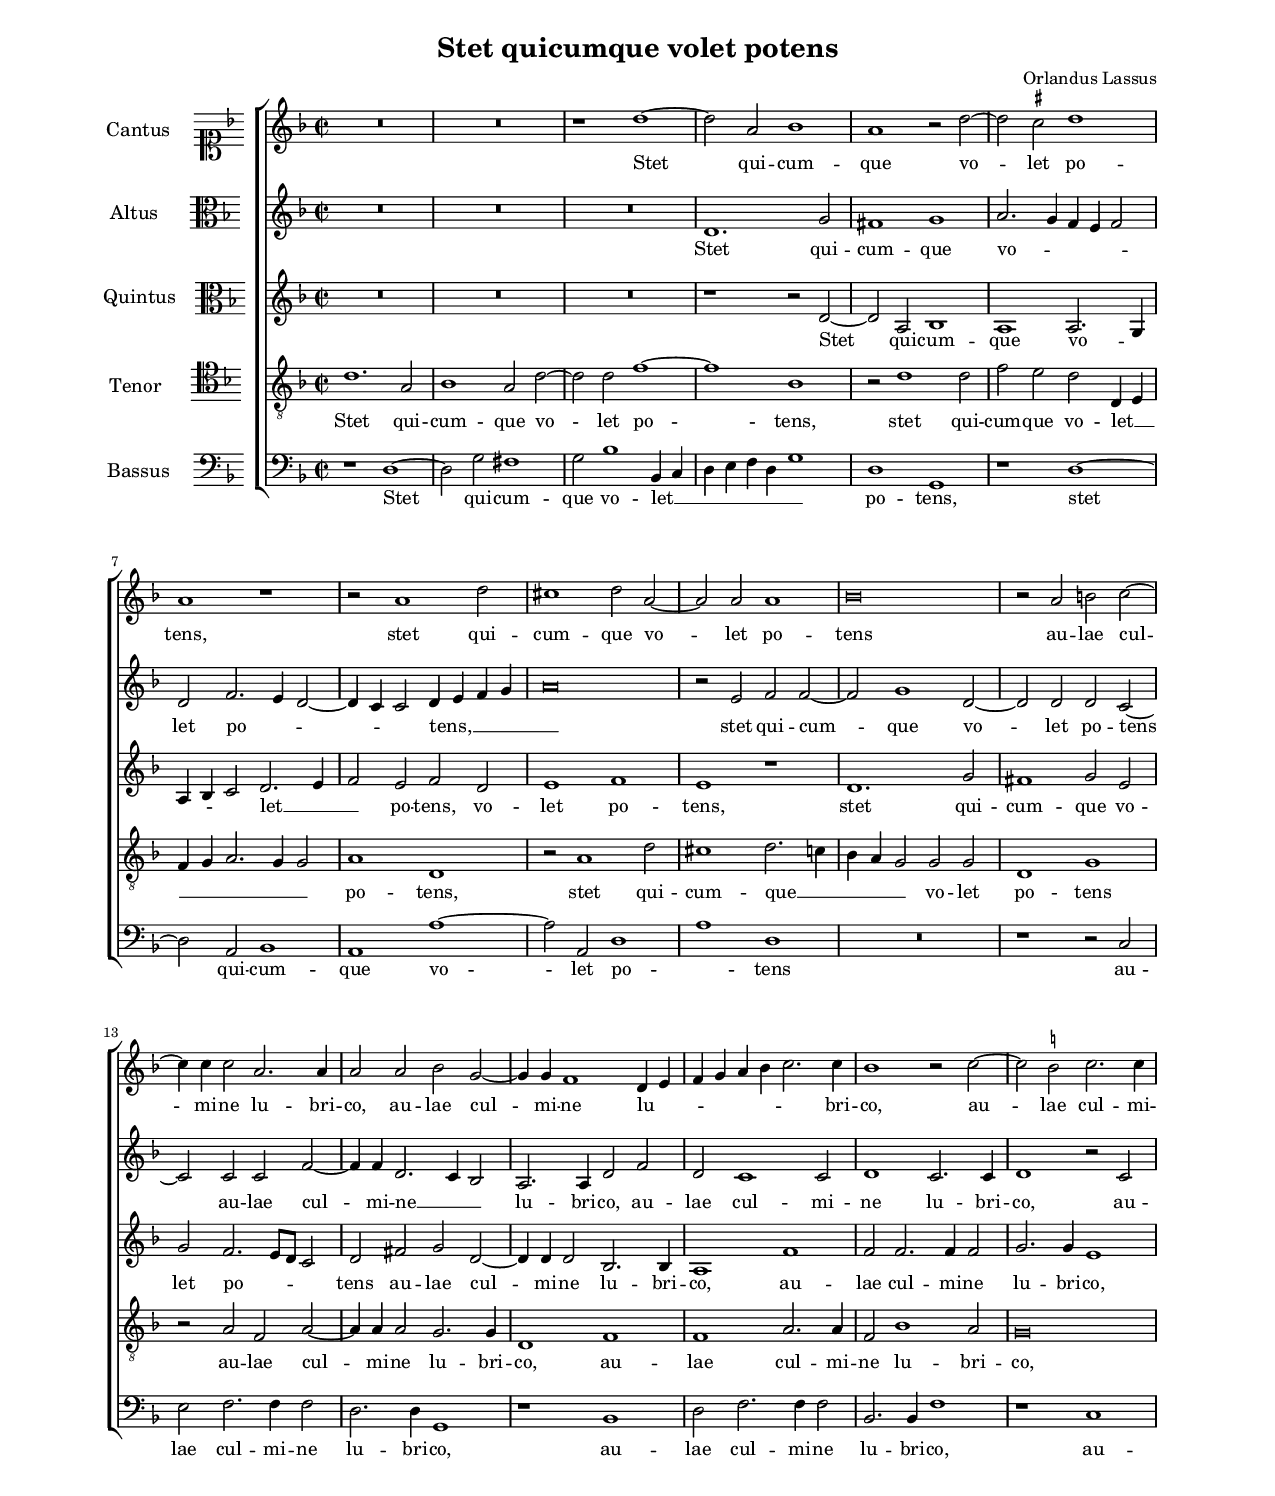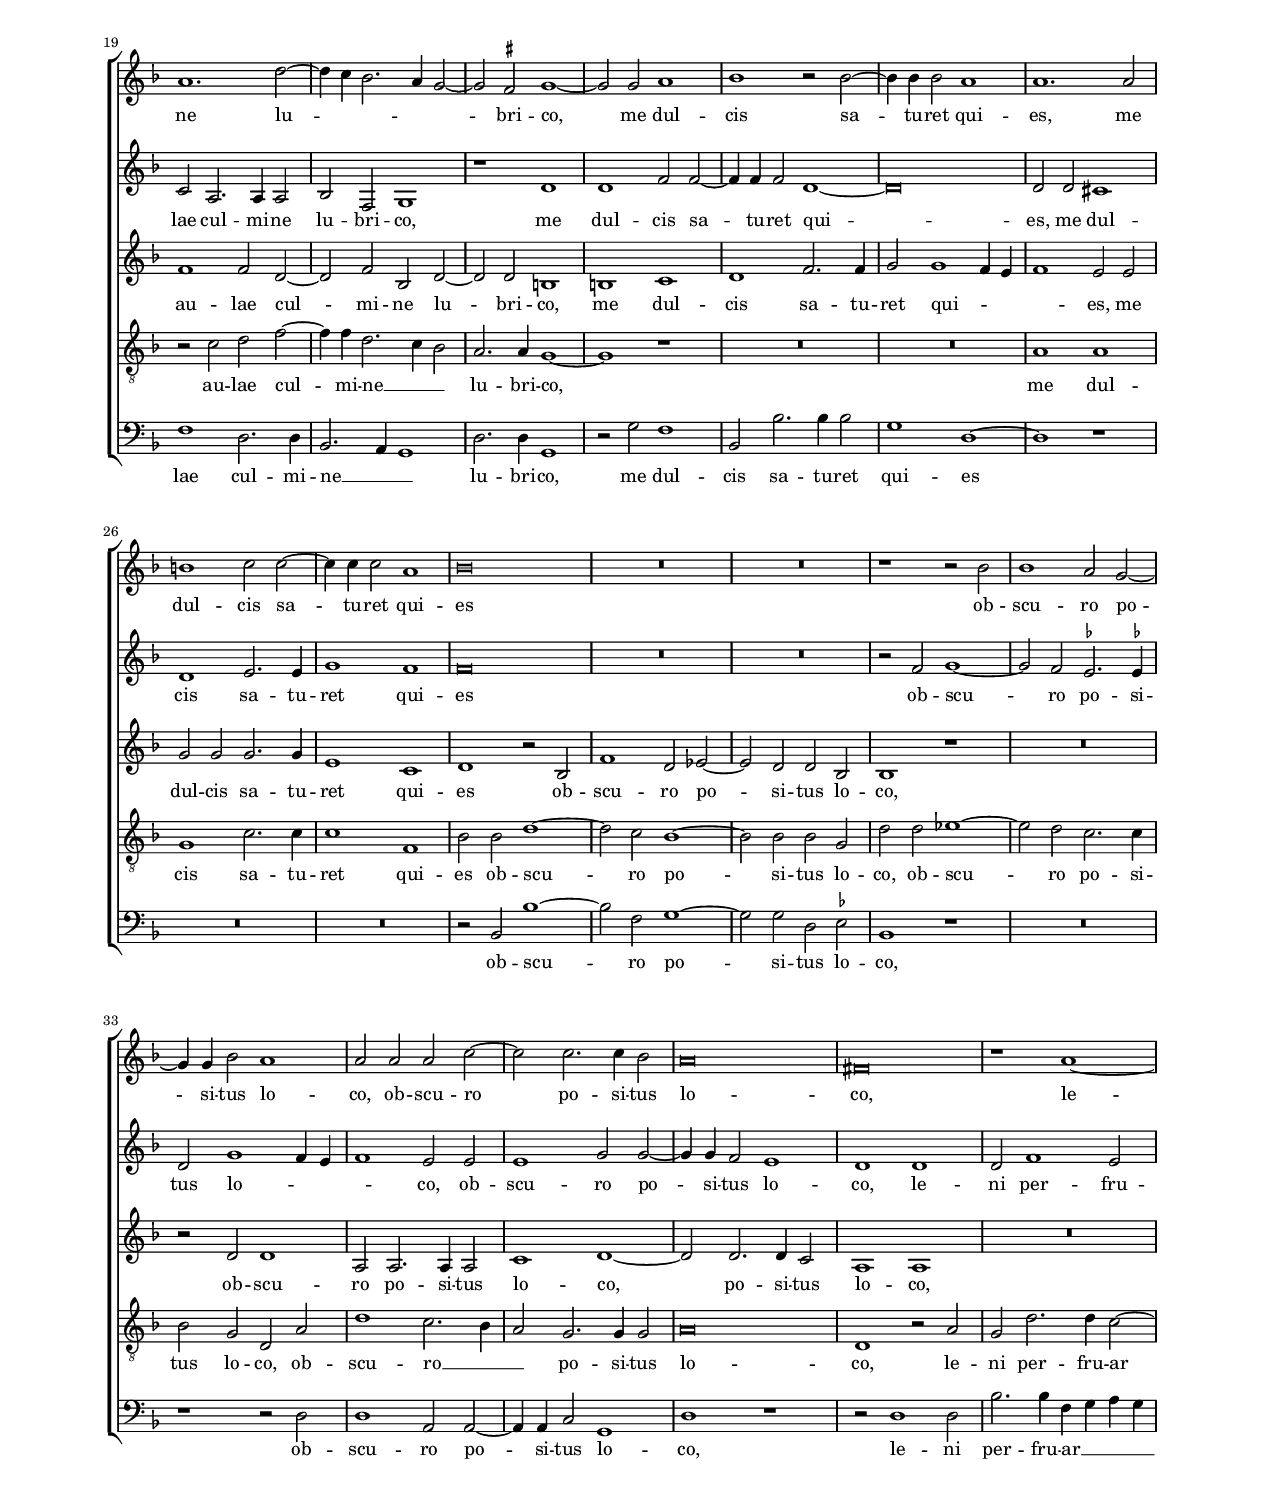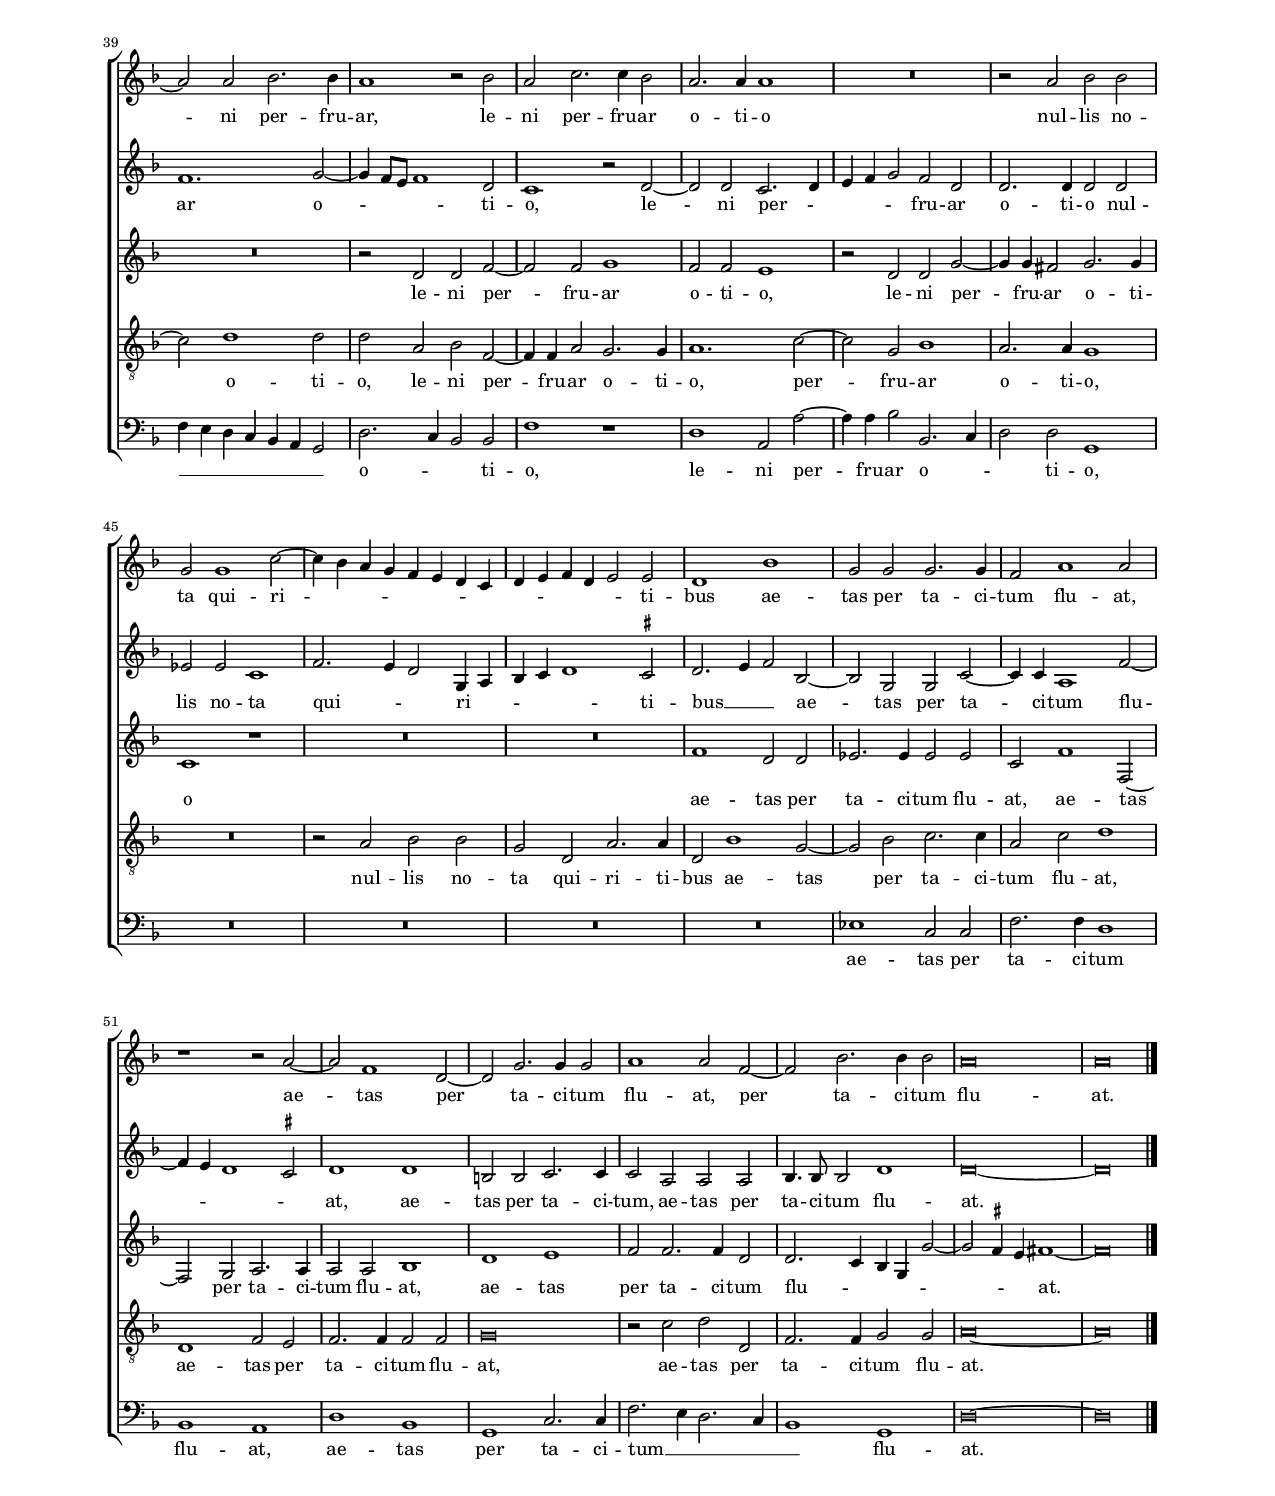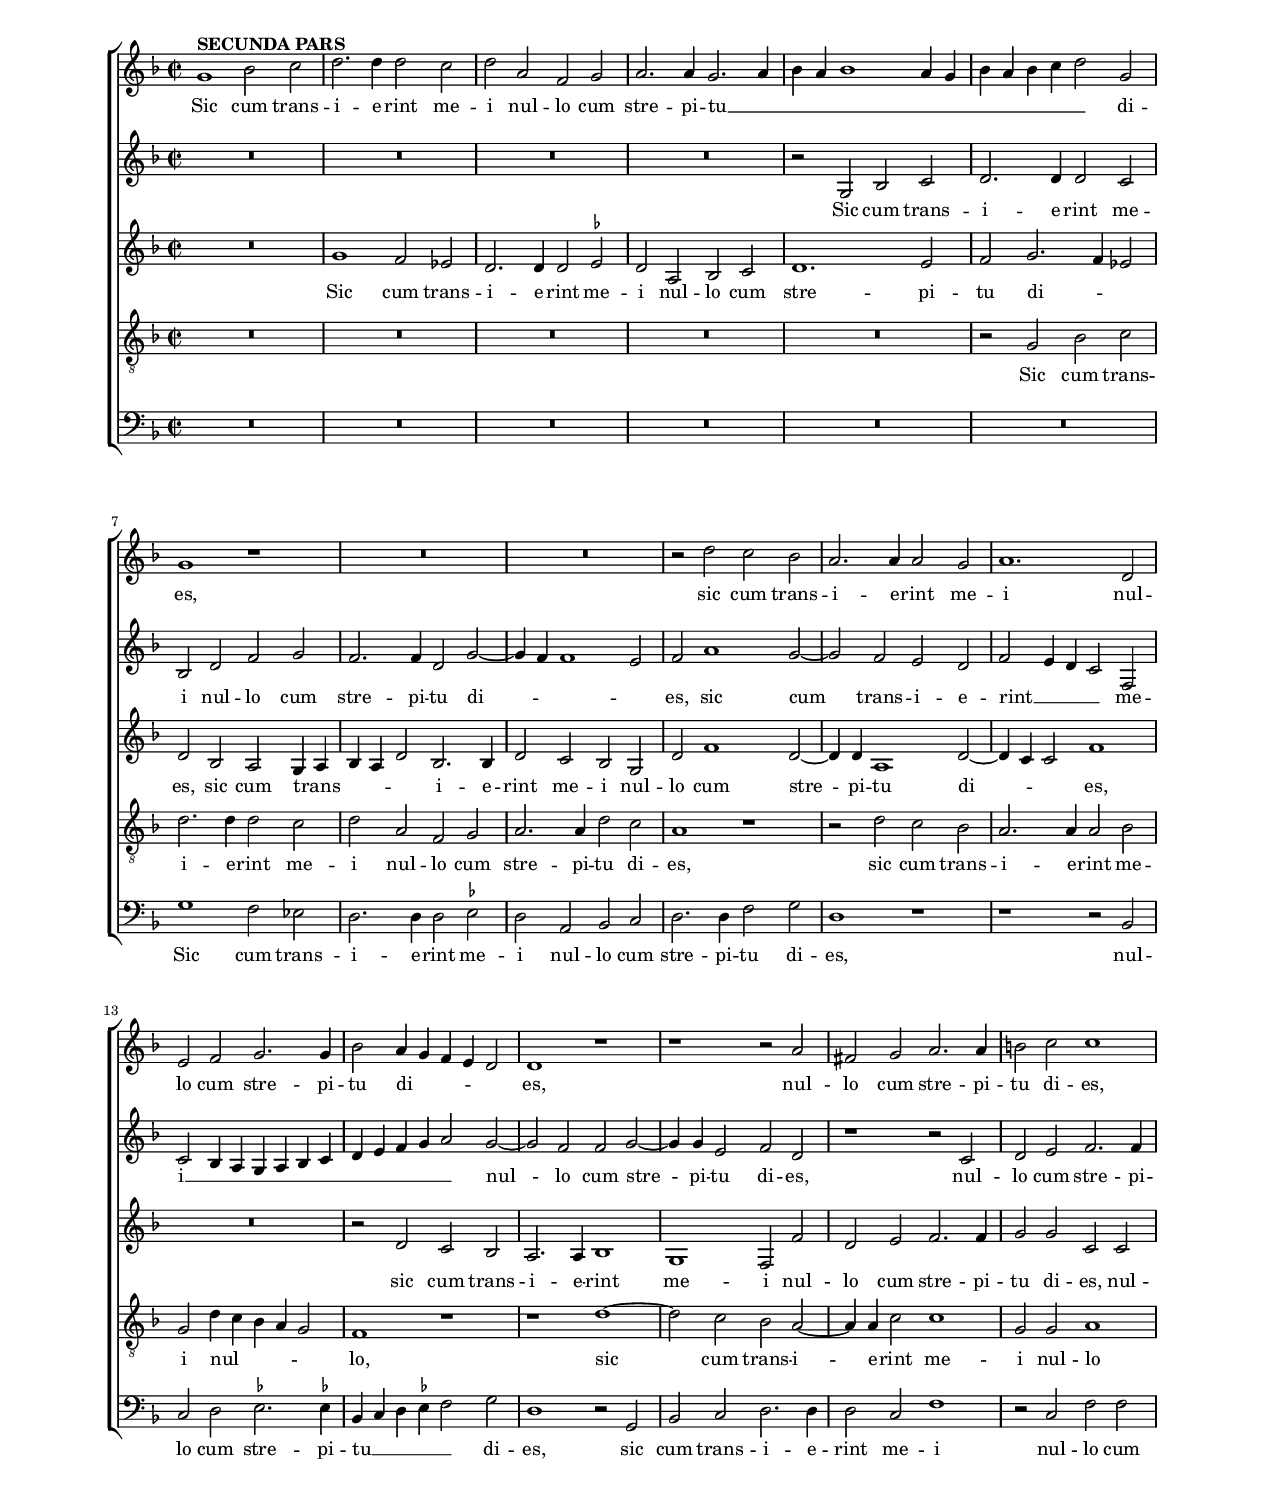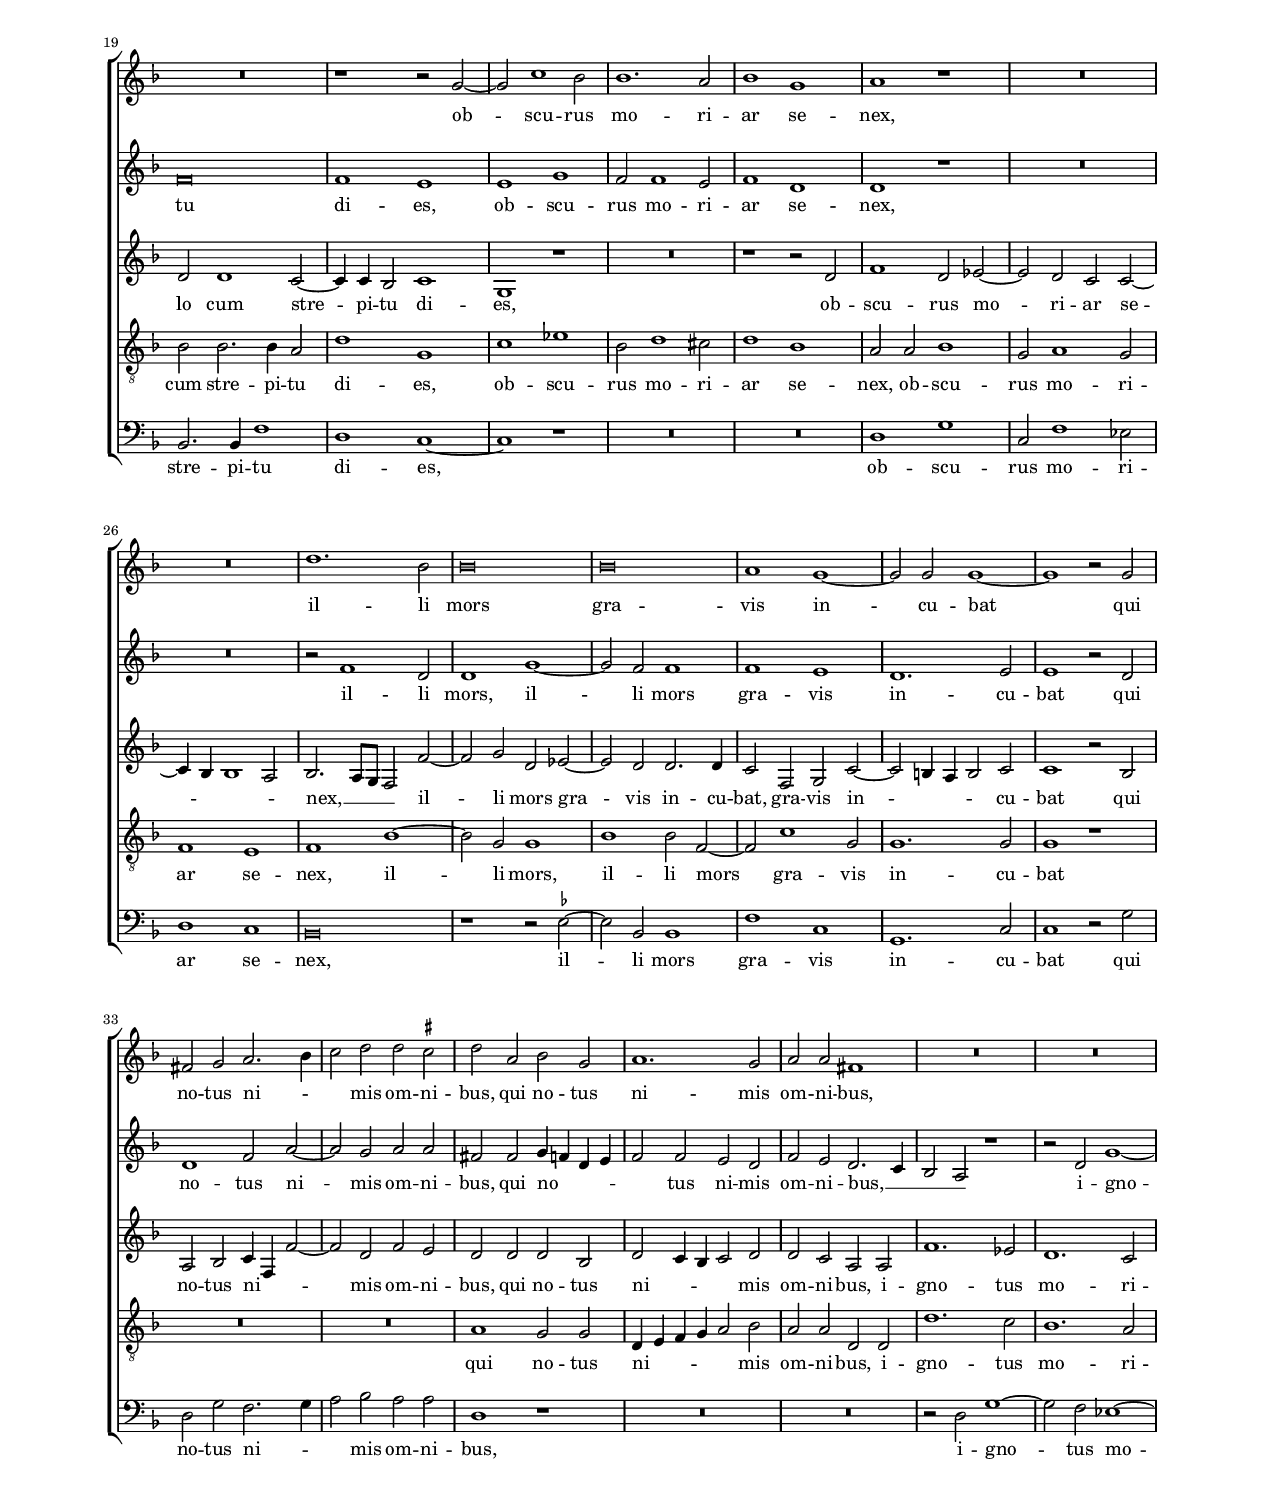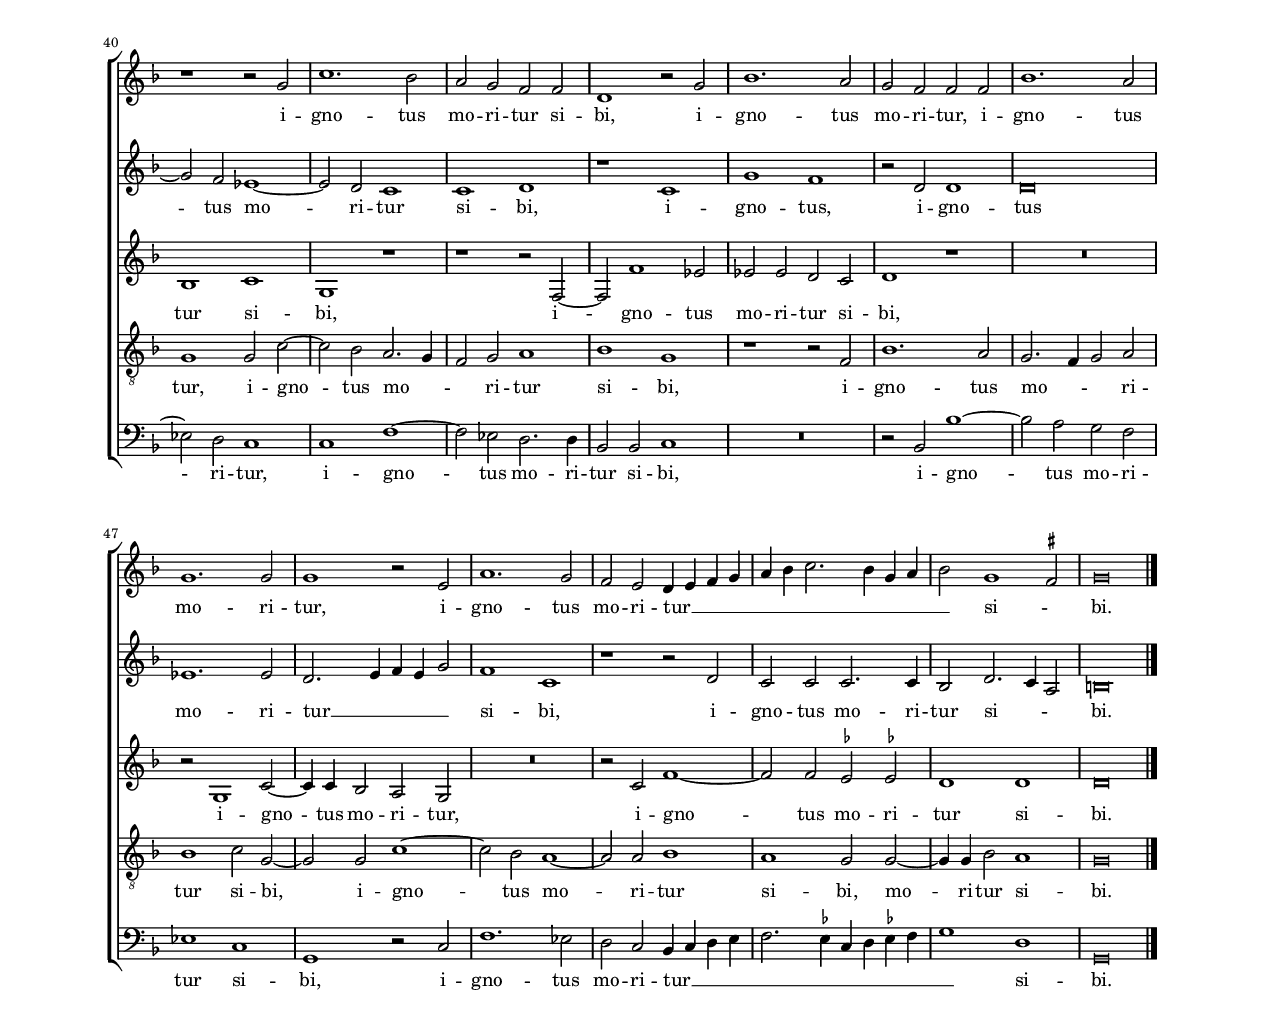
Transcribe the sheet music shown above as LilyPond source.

\header
{
  title="Stet quicumque volet potens"
  composer="Orlandus Lassus"
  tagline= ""
}

\version "2.18.2"
\include "deutsch.ly"
#(set-global-staff-size 15)
#(set-default-paper-size "letter")
#(ly:set-option 'point-and-click #f)

	
	ficta = { \once \set suggestAccidentals = ##t }
	
	forget = #(define-music-function (parser location music) (ly:music?) #{
		\accidentalStyle forget
		$music
		\accidentalStyle default
		#})
	
	m = \melisma
	me = \melismaEnd


\paper
	{
	top-margin = 1.8 \cm
	bottom-margin = 1.8 \cm
	left-margin = 2 \cm
	right-margin = 2 \cm
	ragged-bottom = ##f
	ragged-last-bottom = ##t
	print-page-number = ##f
	score-system-spacing = #'((basic-distance . 17) (minimum-distance . 14) (padding . 6) (strechability . 150))
	system-system-spacing = #'((basic-distance . 17) (minimum-distance . 14) (padding . 6) (strechability . 150))
%	systems-per-page = 3
%	min-systems-per-page = 3
	}

global = {
	\key f \major
	\time 2/2 \set Score.measureLength = #(ly:make-moment 2/1)
	\skip 1*114 \bar "|."
	}
	

incipitcantus = \markup { \score {
	{
	\set Staff.instrumentName = \markup { \fontsize #1 "Cantus" }
	\key f \major
	\clef soprano
	s4 \bar ""
	}
	\layout  {
	raggedright = ##t
	indent = 1.8 \cm
	line-width = 2.5 \cm
	\context { \Staff \remove Time_signature_engraver }
	\override Staff.Clef.Y-extent = #'(0 . 0)
	}} \hspace #1 }
      
      
incipitaltus = \markup { \score {
	{
	\set Staff.instrumentName = \markup { \fontsize #1 "Altus" }
	\key f \major
	\clef alto
	s4 \bar ""
	}
	\layout  {
	raggedright = ##t
	indent = 1.8 \cm
	line-width = 2.5 \cm
	\context { \Staff \remove Time_signature_engraver }
	\override Staff.Clef.Y-extent = #'(0 . 0)
	}} \hspace #1 }
      
      
incipitquintus = \markup { \score {
	{
	\set Staff.instrumentName = \markup { \fontsize #1 "Quintus" }
	\key f \major
	\clef alto
	s4 \bar ""
	}
	\layout  {
	raggedright = ##t
	indent = 1.8 \cm
	line-width = 2.5 \cm
	\context { \Staff \remove Time_signature_engraver }
	\override Staff.Clef.Y-extent = #'(0 . 0)
	}} \hspace #1 }


incipittenor = \markup { \score {
	{
	\set Staff.instrumentName = \markup { \fontsize #1 "Tenor" }
	\key f \major
	\clef tenor
	s4 \bar ""
	}
	\layout  {
	raggedright = ##t
	indent = 1.8 \cm
	line-width = 2.5 \cm
	\context { \Staff \remove Time_signature_engraver }
	\override Staff.Clef.Y-extent = #'(0 . 0)
	}} \hspace #1 }
      
      
incipitbassus = \markup { \score {
	{
	\set Staff.instrumentName = \markup { \fontsize #1 "Bassus" }
	\key f \major
	\clef bass
	s4 \bar ""
	}
	\layout  {
	raggedright = ##t
	indent = 1.8 \cm
	line-width = 2.5 \cm
	\context { \Staff \remove Time_signature_engraver }
	\override Staff.Clef.Y-extent = #'(0 . 0)
	}} \hspace #1 }


cantus =  \relative c''
	{
	R\breve
	R\breve
	r1 d~
	d2 a b1
%5
	a1 r2 d~ |
	d2 \ficta cis d1
	a1 r
	r2 a1 d2
	cis1 d2 a~
%10
	a2 a a1 |
	b\breve
	r2 a h c~
	c4 c c2 a2. a4
	a2 a b g~
%15
	g4 g f1 d4 e |
	f4 g a b c2. c4
	b1 r2 c~
	c2 \ficta h c2. c4
	a1. d2~
%20
	d4 c b2. a4 g2~ |
	g2 \ficta fis g1~
	g2 g a1
	b1 r2 b~
	b4 b b2 a1
%25
	a1. a2 |
	h1 c2 c~
	c4 c c2 a1
	b\breve
	R\breve
%30
	R\breve |
	r1 r2 b
	b1 a2 g~
	g4 g b2 a1
	a2 a a c~
%35
	c2 c2. c4 b2 |
	a\breve
	fis\breve
	r1 a~
	a2 a b2. b4
%40
	a1 r2 b |
	a2 c2. c4 b2
	a2. a4 a1
	R\breve
	r2 a b b
%45
	g2 g1 c2~ |
	c4 b a g f e d c
	d4 e f d e2 e
	d1 b'
	g2 g g2. g4
%50
	f2 a1 a2 |
	r1 r2 a~
	a2 f1 d2~
	d2 g2. g4 g2
	a1 a2 f~
%55
	f2 b2. b4 b2 |
	a\breve
	a\breve |
	}


altus =  \relative c'
        {
	R\breve
	R\breve
	R\breve
	d1. g2
%5
	fis1 g |
	a2. g4 f e f2
	d2 f2. e4 d2~
	d4 c c2 d4 e f g
	a\breve
%10
	r2 e f f~ |
	f2 g1 d2~
	d2 d d c~
	c2 c c f~
	f4 f d2. c4 b2
%15
	a2. a4 d2 f |
	d2 c1 c2
	d1 c2. c4
	d1 r2 c
	c2 a2. a4 a2
%20
	b2 f g1 |
	r1 d'
	d1 f2 f~
	f4 f f2 d1~
	d\breve
%25
	d2 d cis1 |
	d1 e2. e4
	g1 f
	f\breve
	R\breve
%30
	R\breve |
	r2 f g1~
	g2 f \ficta es2. \ficta es!4
	d2 g1 f4 e
	f1 e2 e
%35
	e1 g2 g~ |
	g4 g f2 e1
	d1 d
	d2 f1 e2
	f1. g2~
%40
	g4 f8 e f1 d2 |
	c1 r2 d~
	d2 d c2. d4
	e4 f g2 f d
	d2. d4 d2 d
%45
	es2 es c1 |
	f2. e4 d2 g,4 a
	b4 c d1 \ficta cis2
	d2. e4 f2 b,~
	b2 g g c~
%50
	c4 c a1 f'2~ | 
	f4 e d1 \ficta cis2
	d1 d
	h2 h c2. c4
	c2 a a a
%55
	b4. b8 b2 d1 |
	d\breve~
	d\breve |
	}


quintus =  \relative c'
	{
	R\breve
	R\breve
	R\breve
	r1 r2 d~
%5
	d2 a b1 |
	a1 a2. g4
	a4 b c2 d2. e4
	f2 e f d
	e1 f
%10
	e1 r |
	d1. g2
	fis1 g2 e
	g2 f2. e8 d c2
	d2 fis g d~
%15
	d4 d d2 b2. b4 |
	a1 f'
	f2 f2. f4 f2
	g2. g4 e1
	f1 f2 d~
%20
	d2 f b, d~ |
	d2 d h1
	h1 c
	d1 f2. f4
	g2 g1 f4 e
%25
	f1 e2 e |
	g2 g g2. g4
	e1 c
	d1 r2 b
	f'1 d2 es~
%30
	es2 d d b |
	b1 r
	R\breve
	r2 d d1
	a2 a2. a4 a2
%35
	c1 d~ |
	d2 d2. d4 c2
	a1 a
	R\breve
	R\breve
%40
	r2 d d f~ |
	f2 f g1
	f2 f e1
	r2 d d g~
	g4 g fis2 g2. g4
%45
	c,1 r |
	R\breve
	R\breve
	f1 d2 d
	es2. es4 es2 es
%50
	c2 f1 f,2~ |
	f2 g a2. a4
	a2 a b1
	d1 e
	f2 f2. f4 d2
%55
	d2. c4 b g g'2~ |
	g2 \ficta fis4 e fis!1~
	fis\breve |
	}


tenor  =  \relative c'
	{
	d1. a2
	b1 a2 d~
	d2 d f1~
	f1 b,
%5
	r2 d1 d2 |
	f2 e d d,4 e
	f4 g a2. g4 g2
	a1 d,
	r2 a'1 d2
%10
	cis1 d2. c4 |
	b4 a g2 g g
	d1 g
	r2 a f a~
	a4 a a2 g2. g4
%15
	d1 f |
	f1 a2. a4
	f2 b1 a2
	g\breve
	r2 c d f~
%20
	f4 f d2. c4 b2 |
	a2. a4 g1~
	g1 r
	R\breve
	R\breve
%25
	a1 a |
	g1 c2. c4
	c1 f,
	b2 b d1~
	d2 c b1~
%30
	b2 b b g |
	d'2 d es1~
	es2 d c2. c4
	b2 g d a'
	d1 c2. b4
%35
	a2 g2. g4 g2 |
	a\breve
	d,1 r2 a'
	g2 d'2. d4 c2~
	c2 d1 d2
%40
	d2 a b f~ |
	f4 f a2 g2. g4
	a1. c2~
	c2 g b1
	a2. a4 g1
%45
	R\breve |
	r2 a b b
	g2 d a'2. a4
	d,2 b'1 g2~
	g2 b c2. c4
%50
	a2 c d1 |
	d,1 f2 e
	f2. f4 f2 f
	g\breve
	r2 c d d,
%55
	f2. f4 g2 g |
	a\breve~
	a\breve |
	}


bassus  =  \relative c
	{
	r1 d~
	d2 g fis1
	g2 b1 b,4 c
	d4 e f d g1
%5
	d1 g, |
	r1 d'~
	d2 a b1
	a1 a'~
	a2 a, d1
%10
	a'1 d, |
	R\breve
	r1 r2 c
	e2 f2. f4 f2
	d2. d4 g,1
%15
	r1 b |
	d2 f2. f4 f2
	b,2. b4 f'1
	r1 c
	f1 d2. d4
%20
	b2. a4 g1 |
	d'2. d4 g,1
	r2 g' f1
	b,2 b'2. b4 b2
	g1 d~
%25
	d1 r |
	R\breve
	R\breve
	r2 b b'1~
	b2 f g1~
%30
	g2 g d \ficta es |
	b1 r
	R\breve
	r1 r2 d
	d1 a2 a~
%35
	a4 a c2 g1 |
	d'1 r
	r2 d1 d2
	b'2. b4 f g a g
	f4 e d c b a g2
%40
	d'2. c4 b2 b |
	f'1 r
	d1 a2 a'~
	a4 a b2 b,2. c4
	d2 d g,1
%45
	R\breve |
	R\breve
	R\breve
	R\breve
	es'1 c2 c
%50
	f2. f4 d1 |
	b1 a
	d1 b
	g1 c2. c4
	f2. e4 d2. c4
%55
	b1 g |
	d'\breve~
	d\breve |
	}


lyricscantus = \lyricmode {
	Stet qui -- cum -- que vo -- let po -- tens,
	stet qui -- cum -- que vo -- let po -- tens
	au -- lae cul -- mi -- ne lu -- bri -- co,
	au -- lae cul -- mi -- ne lu -- _ _ _ _ _ _ bri -- co,
	au -- lae cul -- mi -- ne lu -- _ _ _ _ bri -- co,
	me dul -- cis sa -- tu -- ret qui -- es,
	me dul -- cis sa -- tu -- ret qui -- es
	ob -- scu -- ro po -- si -- tus lo -- co,
	ob -- scu -- ro po -- si -- tus lo -- co,
	le -- ni per -- fru -- ar,
	le -- ni per -- fru -- ar o -- ti -- o
	nul -- lis no -- ta qui -- ri -- _ _ _ _ _ _ _ _ _ _ _ _ ti -- bus
	ae -- tas per ta -- ci -- tum flu -- at,
	ae -- tas per ta -- ci -- tum flu -- at,
	per ta -- ci -- tum flu -- at.
	}


lyricsaltus = \lyricmode {
	Stet qui -- cum -- que vo -- _ _ _ _ let po -- _ _ _ _ tens, __ _ _ _ _
	stet qui -- cum -- que vo -- let po -- tens
	au -- lae cul -- mi -- ne __ _ _ lu -- bri -- co,
	au -- lae cul -- mi -- ne lu -- bri -- co,
	au -- lae cul -- mi -- ne lu -- bri -- co,
	me dul -- cis sa -- tu -- ret qui -- es,
	me dul -- cis sa -- tu -- ret qui -- es
	ob -- scu -- ro po -- si -- tus lo -- _ _ _ co,
	ob -- scu -- ro po -- si -- tus lo -- co,
	le -- ni per -- fru -- ar o -- _ _ _ ti -- o,
	le -- ni per -- _ _ _ _ fru -- ar o -- ti -- o
	nul -- lis no -- ta qui -- _ _ ri -- _ _ _ _ ti -- bus __ _ _
	ae -- tas per ta -- ci -- tum flu -- _ _ _ at,
	ae -- tas per ta -- ci -- tum,
	ae -- tas per ta -- ci -- tum flu -- at.
	}


lyricsquintus = \lyricmode {
	Stet qui -- cum -- que vo -- _ _ _ _ let __ _ _ po -- tens,
	vo -- let po -- tens,
	stet qui -- cum -- que vo -- let po -- _ _ _ tens
	au -- lae cul -- mi -- ne lu -- bri -- co,
	au -- lae cul -- mi -- ne lu -- bri -- co,
	au -- lae cul -- mi -- ne lu -- bri -- co,
	me dul -- cis sa -- tu -- ret qui -- _ _ _ es,
	me dul -- cis sa -- tu -- ret qui -- es
	ob -- scu -- ro po -- si -- tus lo -- co,
	ob -- scu -- ro po -- si -- tus lo -- co,
	po -- si -- tus lo -- co,
	le -- ni per -- fru -- ar o -- ti -- o,
	le -- ni per -- fru -- ar o -- ti -- o
	ae -- tas per ta -- ci -- tum flu -- at,
	ae -- tas per ta -- ci -- tum flu -- at,
	ae -- tas per ta -- ci -- tum flu -- _ _ _ _ _ _ at.
	}


lyricstenor = \lyricmode {
	Stet qui -- cum -- que vo -- let po -- tens,
	stet qui -- cum -- que vo -- let __ _ _ _ _ _ _ po -- tens,
	stet qui -- cum -- que __ _ _ _ _ vo -- let po -- tens
	au -- lae cul -- mi -- ne lu -- bri -- co,
	au -- lae cul -- mi -- ne lu -- bri -- co,
	au -- lae cul -- mi -- ne __ _ _ lu -- bri -- co,
	me dul -- cis sa -- tu -- ret qui -- es
	ob -- scu -- ro po -- si -- tus lo -- co,
	ob -- scu -- ro po -- si -- tus lo -- co,
	ob -- scu -- ro __ _ _ po -- si -- tus lo -- co,
	le -- ni per -- fru -- ar o -- ti -- o,
	le -- ni per -- fru -- ar o -- ti -- o,
	per -- fru -- ar o -- ti -- o,
	nul -- lis no -- ta qui -- ri -- ti -- bus
	ae -- tas per ta -- ci -- tum flu -- at,
	ae -- tas per ta -- ci -- tum flu -- at,
	ae -- tas per ta -- ci -- tum flu -- at.
	}


lyricsbassus = \lyricmode {
	Stet qui -- cum -- que vo -- let __ _ _ _ _ _ _ po -- tens,
	stet qui -- cum -- que vo -- let po -- _ tens
	au -- lae cul -- mi -- ne lu -- bri -- co,
	au -- lae cul -- mi -- ne lu -- bri -- co,
	au -- lae cul -- mi -- ne __ _ _ lu -- bri -- co,
	me dul -- cis sa -- tu -- ret qui -- es
	ob -- scu -- ro po -- si -- tus lo -- co,
	ob -- scu -- ro po -- si -- tus lo -- co,
	le -- ni per -- fru -- ar __ _ _ _ _ _ _ _ _ _ _ o -- _ _ ti -- o,
	le -- ni per -- fru -- ar o -- _ _ ti -- o,
	ae -- tas per ta -- ci -- tum flu -- at,
	ae -- tas per ta -- ci -- tum __ _ _ _ _ flu -- at.
	}


\score
{  
	% \transpose {
	\new ChoirStaff \with { \override StaffGrouper.staff-staff-spacing.basic-distance = #12 }
	<<

	\new Staff << \global
	\new Voice="v1" {
		\set Staff.instrumentName=\incipitcantus
		\set Staff.midiInstrument = "reed organ"
		\clef violin
		\cantus }
	\new Lyrics \lyricsto "v1" {\lyricscantus }
	>>


	\new Staff << \global
	\new Voice="v2" {
		\set Staff.instrumentName=\incipitaltus
		\set Staff.midiInstrument = "reed organ"
		\clef violin 
		\altus}
	\new Lyrics \lyricsto "v2" {\lyricsaltus }
	>>


	\new Staff << \global
	\new Voice="v5" {
		\set Staff.instrumentName=\incipitquintus
		\set Staff.midiInstrument = "reed organ"
		\clef violin
		\quintus}
	\new Lyrics \lyricsto "v5" {\lyricsquintus }
	>>


	\new Staff << \global
	\new Voice="v3" {
		\set Staff.instrumentName=\incipittenor
		\set Staff.midiInstrument = "reed organ"
		\clef "G_8"
		\tenor }
	\new Lyrics \lyricsto "v3" {\lyricstenor }
	>>


	\new Staff << \global
	\new Voice="v4" {
		\set Staff.instrumentName=\incipitbassus
		\set Staff.midiInstrument = "reed organ"
		\clef bass
		\bassus }
	\new Lyrics \lyricsto "v4" {\lyricsbassus}
	>>

	>>
	% } % transpose

	\layout
	{
	indent = 2.5 \cm
	\context { \Staff \override TimeSignature.break-visibility = #end-of-line-invisible }
%	\context { \Lyrics \override VerticalAxisGroup.nonstaff-relatedstaff-spacing.padding = #2 }
%	\context { \Lyrics \override LyricText.font-size = #1 }
%	\context { \Staff \override InstrumentName.X-offset = #'-25 }
	\context { \Score \override BarNumber.padding = #2 }
	\context { \Voice \override NoteHead.style = #'baroque }
	}


\midi
	{
    	\tempo 2 = 90
	}

}

%%%%%%%%%%%%%%%%%%%%  PARS SECUNDA


global = {
	\key f \major
	\time 2/2 \set Score.measureLength = #(ly:make-moment 2/1)
	\skip 1*106 \bar "|."
	}


cantus =  \relative c''
	{
	g1^\markup { \left-align \bold "SECUNDA PARS" } b2 c
	d2. d4 d2 c
	d2 a f g
	a2. a4 g2. a4
%5
	b4 a b1 a4 g |
	b4 a b c d2 g,
	g1 r
	R\breve
	R\breve
%10
	r2 d' c b |
	a2. a4 a2 g
	a1. d,2
	e2 f g2. g4
	b2 a4 g f e d2
%15
	d1 r |
	r1 r2 a'
	fis2 g a2. a4
	h2 c c1
	R\breve
%20
	r1 r2 g~ |
	g2 c1 b2
	b1. a2
	b1 g
	a1 r
%25
	R\breve |
	R\breve
	d1. b2
	b\breve
	b\breve
%30
	a1 g~ |
	g2 g g1~
	g1 r2 g
	fis2 g a2. b4
	c2 d d \ficta cis
%35
	d2 a b g |
	a1. g2
	a2 a fis1
	R\breve
	R\breve
%40
	r1 r2 g |
	c1. b2
	a2 g f f
	d1 r2 g
	b1. a2
%45
	g2 f f f |
	b1. a2
	g1. g2
	g1 r2 e
	a1. g2
%50
	f2 e d4 e f g |
	a4 b c2. b4 g a
	b2 g1 \ficta fis2
	g\breve |
	}


altus =  \relative c'
        {
	R\breve
	R\breve
	R\breve
	R\breve
%5
	r2 g b c |
	d2. d4 d2 c
	b2 d f g
	f2. f4 d2 g~
	g4 f f1 e2
%10
	f2 a1 g2~ |
	g2 f e d
	f2 e4 d c2 f,
	c'2 b4 a g a b c
	d4 e f g a2 g~
%15
	g2 f f g~ |
	g4 g e2 f d
	r1 r2 c
	d2 e f2. f4
	f\breve
%20
	f1 e |
	e1 g
	f2 f1 e2
	f1 d
	d1 r
%25
	R\breve |
	R\breve
	r2 f1 d2
	d1 g~
	g2 f f1
%30
	f1 e |
	d1. e2
	e1 r2 d
	d1 f2 a~
	a2 g a a
%35
	fis2 fis g4 f d e |
	f2 f e d
	f2 e d2. c4
	b2 a r1
	r2 d g1~
%40
	g2 f es1~ |
	es2 d c1
	c1 d
	r1 c
	g'1 f
%45
	r2 d d1 |
	d\breve
	es1. es2
	d2. e4 f e g2
	f1 c
%50
	r1 r2 d |
	c2 c c2. c4
	b2 d2. c4 a2
	h\breve |
	}


quintus =  \relative c'
	{
	R\breve
	g'1 f2 es
	d2. d4 d2 \ficta es
	d2 a b c
%5
	d1. e2 |
	f2 g2. f4 es2
	d2 b a g4 a
	b4 a d2 b2. b4
	d2 c b g
%10
	d'2 f1 d2~ |
	d4 d a1 d2~
	d4 c c2 f1
	R\breve
	r2 d c b
%15
	a2. a4 b1 |
	g1 f2 f'
	d2 e f2. f4
	g2 g c, c
	d2 d1 c2~
%20
	c4 c b2 c1 |
	g1 r
	R\breve
	r1 r2 d'
	f1 d2 es~
%25
	es2 d c c~ |
	c4 b b1 a2
	b2. a8 g f2 f'~
	f2 g d es~
	es2 d d2. d4
%30
	c2 f, g c~ |
	c2 h4 a h2 c
	c1 r2 b
	a2 b c4 f, f'2~
	f2 d f e
%35
	d2 d d b |
	d2 c4 b c2 d
	d2 c a a
	f'1. es2
	d1. c2
%40
	b1 c |
	g1 r
	r1 r2 f~
	f2 f'1 es2
	es2 es d c
%45
	d1 r |
	R\breve
	r2 g,1 c2~
	c4 c b2 a g
	R\breve
%50
	r2 c f1~ |
	f2 f \ficta es \ficta es!
	d1 d
	d\breve |
	}


tenor  =  \relative c'
	{
	R\breve
	R\breve
	R\breve
	R\breve
%5
	R\breve |
	r2 g b c
	d2. d4 d2 c
	d2 a f g
	a2. a4 d2 c
%10
	a1 r |
	r2 d c b
	a2. a4 a2 b
	g2 d'4 c b a g2
	f1 r
%15
	r1 d'~ |
	d2 c b a~
	a4 a c2 c1
	g2 g a1
	b2 b2. b4 a2
%20
	d1 g, |
	c1 es
	b2 d1 cis2
	d1 b
	a2 a b1
%25
	g2 a1 g2 |
	f1 e
	f1 b~
	b2 g g1
	b1 b2 f~
%30
	f2 c'1 g2 |
	g1. g2
	g1 r
	R\breve
	R\breve
%35
	a1 g2 g |
	d4 e f g a2 b
	a2 a d, d
	d'1. c2
	b1. a2
%40
	g1 g2 c~ |
	c2 b a2. g4
	f2 g a1
	b1 g
	r1 r2 f
%45
	b1. a2 |
	g2. f4 g2 a
	b1 c2 g~
	g2 g c1~
	c2 b a1~
%50
	a2 a b1 |
	a1 g2 g~
	g4 g b2 a1
	g\breve |
        }


bassus  =  \relative c
	{
	R\breve
	R\breve
	R\breve
	R\breve
%5
	R\breve |
	R\breve
	g'1 f2 es
	d2. d4 d2 \ficta es
	d2 a b c
%10
	d2. d4 f2 g |
	d1 r
	r1 r2 b
	c2 d \ficta es2. \ficta es!4
	b4 c d \ficta es f2 g
%15
	d1 r2 g, |
	b2 c d2. d4
	d2 c f1
	r2 c f f
	b,2. b4 f'1
%20
	d1 c~ |
	c1 r
	R\breve
	R\breve
	d1 g
%25
	c,2 f1 es2 |
	d1 c
	b\breve
	r1 r2 \ficta es~
	es2 b b1
%30
	f'1 c |
	g1. c2
	c1 r2 g'
	d2 g f2. g4
	a2 b a a
%35
	d,1 r |
	R\breve
	R\breve
	r2 d g1~
	g2 f es1~
%40
	es2 d c1 |
	c1 f~
	f2 es d2. d4
	b2 b c1
	R\breve
%45
	r2 b b'1~ |
	b2 a g f
	es1 c
	g1 r2 c
	f1. es2
%50
	d2 c b4 c d e |
	f2. \ficta es4 c4 d \ficta es! f
	g1 d
	g,\breve |
	}


lyricscantus = \lyricmode {
	Sic cum trans -- i -- e -- rint me -- i
	nul -- lo cum stre -- pi -- tu __ _ _ _ _ _ _ _ _ _ _ _ di -- es,
	sic cum trans -- i -- e -- rint me -- i
	nul -- lo cum stre -- pi -- tu di -- _ _ _ _ es,
	nul -- lo cum stre -- pi -- tu di -- es,
	ob -- scu -- rus mo -- ri -- ar se -- nex,
	il -- li mors gra -- vis in -- cu -- bat
	qui no -- tus ni -- _ _ mis om -- ni -- bus,
	qui no -- tus ni -- mis om -- ni -- bus,
	i -- gno -- tus mo -- ri -- tur si -- bi,
	i -- gno -- tus mo -- ri -- tur,
	i -- gno -- tus mo -- ri -- tur,
	i -- gno -- tus mo -- ri -- tur __ _ _ _ _ _ _ _ _ _ _ si -- _ bi.
	}


lyricsaltus = \lyricmode {
	Sic cum trans -- i -- e -- rint me -- i
	nul -- lo cum stre -- pi -- tu di -- _ _ _ es,
	sic cum trans -- i -- e -- rint __ _ _ _ me -- i __ _ _ _ _ _ _ _ _ _ _ _
	nul -- lo cum stre -- pi -- tu di -- es,
	nul -- lo cum stre -- pi -- tu di -- es,
	ob -- scu -- rus mo -- ri -- ar se -- nex,
	il -- li mors,
	il -- li mors gra -- vis in -- cu -- bat
	qui no -- tus ni -- mis om -- ni -- bus,
	qui no -- _ _ _ _ tus ni -- mis om -- ni -- bus, __ _ _ _
	i -- gno -- tus mo -- ri -- tur si -- bi,
	i -- gno -- tus,
	i -- gno -- tus mo -- ri -- tur __ _ _ _ _ si -- bi,
	i -- gno -- tus mo -- ri -- tur si -- _ _ bi.
	}


lyricsquintus = \lyricmode {
	Sic cum trans -- i -- e -- rint me -- i
	nul -- lo cum stre -- pi -- tu di -- _ _ es,
	sic cum trans -- _ _ _ _ i -- e -- rint me -- i
	nul -- lo cum stre -- pi -- tu di -- _ _ es,
	sic cum trans -- i -- e -- rint me -- i
	nul -- lo cum stre -- pi -- tu di -- es,
	nul -- lo cum stre -- pi -- tu di -- es,
	ob -- scu -- rus mo -- ri -- ar se -- _ _ _ nex, __ _ _ _
	il -- li mors gra -- vis in -- cu -- bat,
	gra -- vis in -- _ _ _ cu -- bat
	qui no -- tus ni -- _ _ mis om -- ni -- bus,
	qui no -- tus ni -- _ _ _ mis om -- ni -- bus,
	i -- gno -- tus mo -- ri -- tur si -- bi,
	i -- gno -- tus mo -- ri -- tur si -- bi,
	i -- gno -- tus mo -- ri -- tur,
	i -- gno -- tus mo -- ri -- tur si -- bi.
	}


lyricstenor = \lyricmode {
	Sic cum trans -- i -- e -- rint me -- i
	nul -- lo cum stre -- pi -- tu di -- es,
	sic cum trans -- i -- e -- rint me -- i
	nul -- _ _ _ _ lo,
	sic cum trans -- i -- e -- rint me -- i
	nul -- lo cum stre -- pi -- tu di -- es,
	ob -- scu -- rus mo -- ri -- ar se -- nex,
	ob -- scu -- rus mo -- ri -- ar se -- nex,
	il -- li mors,
	il -- li mors gra -- vis in -- cu -- bat
	qui no -- tus ni -- _ _ _ _ mis om -- ni -- bus,
	i -- gno -- tus mo -- ri -- tur,
	i -- gno -- tus mo -- _ _ ri -- tur si -- bi,
	i -- gno -- tus mo -- _ _ ri -- tur si -- bi,
	i -- gno -- tus mo -- ri -- tur si -- bi,
	mo -- ri -- tur si -- bi.
	}


lyricsbassus = \lyricmode {
	Sic cum trans -- i -- e -- rint me -- i
	nul -- lo cum stre -- pi -- tu di -- es,
	nul -- lo cum stre -- pi -- tu __ _ _ _ _ di -- es,
	sic cum trans -- i -- e -- rint me -- i
	nul -- lo cum stre -- pi -- tu di -- es,
	ob -- scu -- rus mo -- ri -- ar se -- nex,
	il -- li mors gra -- vis in -- cu -- bat
	qui no -- tus ni -- _ _ mis om -- ni -- bus,
	i -- gno -- tus mo -- ri -- tur,
	i -- gno -- tus mo -- ri -- tur si -- bi,
	i -- gno -- tus mo -- ri -- tur si -- bi,
	i -- gno -- tus mo -- ri -- tur __ _ _ _ _ _ _ _ _ _ _ si -- bi.
	}


\score
	{  
	% \transpose {
	\new ChoirStaff \with { \override StaffGrouper.staff-staff-spacing.basic-distance = #12 }
	<<

	\new Staff <<\global
	\new Voice="v1" {
	  %\set Staff.instrumentName=Cantus
		\set Staff.midiInstrument = "reed organ"
		\clef violin
		\cantus }
	\new Lyrics \lyricsto "v1" {\lyricscantus }
	>>


	\new Staff << \global
	\new Voice="v2" {
	  %\set Staff.instrumentName=Altus
		\set Staff.midiInstrument = "reed organ"
		\clef violin 
		\altus}
	\new Lyrics \lyricsto "v2" {\lyricsaltus }
	>>


	\new Staff << \global
	\new Voice="v5" {
	  %\set Staff.instrumentName=Quintus
		\set Staff.midiInstrument = "reed organ"
		\clef violin
		\quintus}
	\new Lyrics \lyricsto "v5" {\lyricsquintus }
	>>


	\new Staff <<\global
	\new Voice="v3" {
	  %\set Staff.instrumentName=Tenor
		\set Staff.midiInstrument = "reed organ"
		\clef "G_8"
		\tenor }
	\new Lyrics \lyricsto "v3" {\lyricstenor }
	>>


	\new Staff <<\global
	\new Voice="v4" {
	  %\set Staff.instrumentName=Bassus
		\set Staff.midiInstrument = "reed organ"
		\clef bass
		\bassus }
	\new Lyrics \lyricsto "v4" {\lyricsbassus}
	>>
	
	>>
	% } % transpose

	\layout
	{
	indent = 0 \cm
	\context { \Staff \override TimeSignature.break-visibility = #end-of-line-invisible }
%	\context { \Lyrics \override VerticalAxisGroup.nonstaff-relatedstaff-spacing.padding = #2 }
%	\context { \Lyrics \override LyricText.font-size = #1 }
%	\context { \Staff \override InstrumentName.X-offset = #'-25 }
	\context { \Score \override BarNumber.padding = #2 }
	\context { \Voice \override NoteHead.style = #'baroque }
	}


\midi
	{
    	\tempo 2 = 90
	}
	
}

% EOF